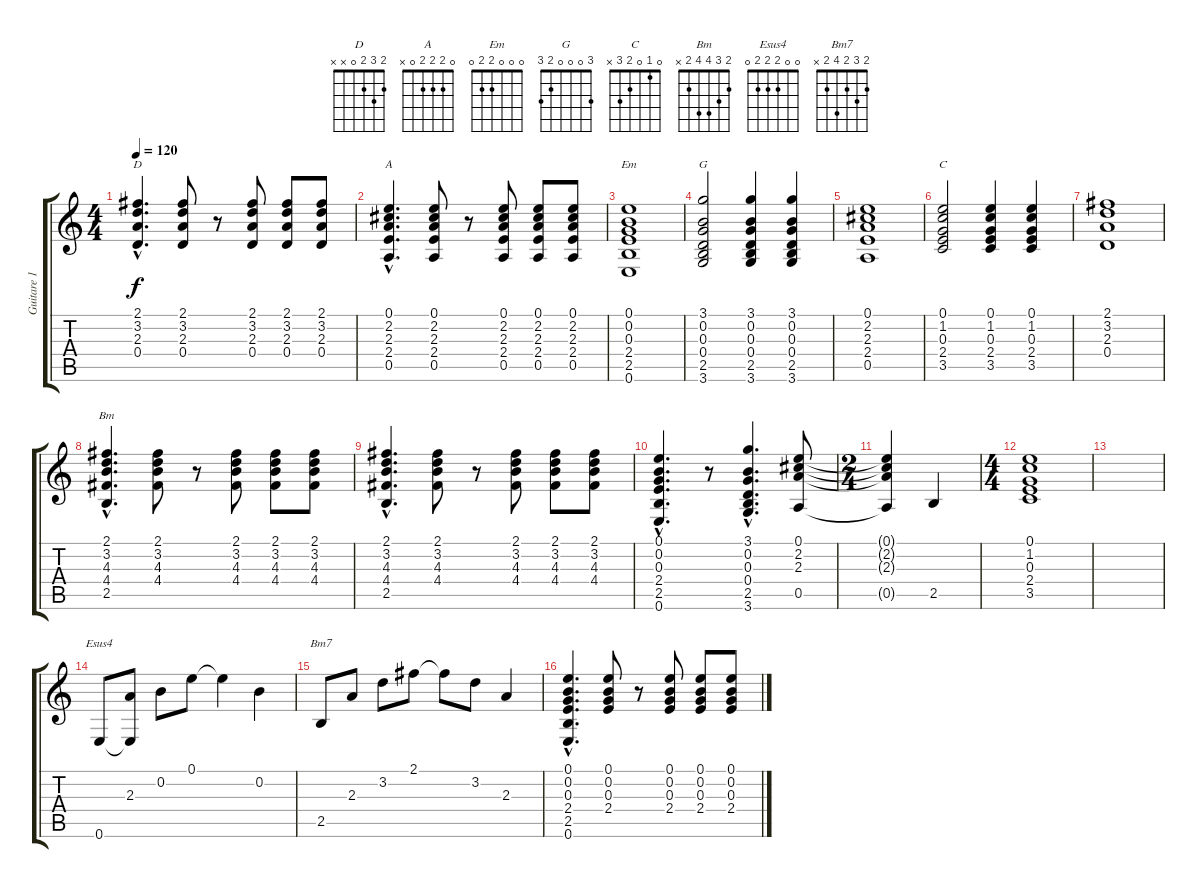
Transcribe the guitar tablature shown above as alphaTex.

\track ("Guitare 1" "Guitare 1") {instrument acousticguitarnylon}
\staff {score tabs}
\tuning (E4 B3 G3 D3 A2 E2) {hide}
\chord ("D" 2 3 2 0 x x)
\chord ("A" 0 2 2 2 0 x)
\chord ("Em" 0 0 0 2 2 0)
\chord ("G" 3 0 0 0 2 3)
\chord ("C" 0 1 0 2 3 x)
\chord ("Bm" 2 3 4 4 2 x)
\chord ("Esus4" 0 0 2 2 2 0)
\chord ("Bm7" 2 3 2 4 2 x)
\ts (4 4)
\tempo 120
\clef g2
\ks c
(2.1{hac} 3.2{hac} 2.3{hac} 0.4{hac}).4{d ch "D" dy f} (2.1 3.2 2.3 0.4).8 r.8 (2.1 3.2 2.3 0.4).8 (2.1 3.2 2.3 0.4).8 (2.1 3.2 2.3 0.4).8 |
(0.1{hac} 2.2{hac} 2.3{hac} 2.4{hac} 0.5{hac}).4{d ch "A"} (0.1 2.2 2.3 2.4 0.5).8 r.8 (0.1 2.2 2.3 2.4 0.5).8 (0.1 2.2 2.3 2.4 0.5).8 (0.1 2.2 2.3 2.4 0.5).8 |
(0.1 0.2 0.3 2.4 2.5 0.6).1{ch "Em"} |
(3.1 0.2 0.3 0.4 2.5 3.6).2{ch "G"} (3.1 0.2 0.3 0.4 2.5 3.6).4 (3.1 0.2 0.3 0.4 2.5 3.6).4 |
(0.1 2.2 2.3 2.4 0.5).1 |
(0.1 1.2 0.3 2.4 3.5).2{ch "C"} (0.1 1.2 0.3 2.4 3.5).4 (0.1 1.2 0.3 2.4 3.5).4 |
(2.1 3.2 2.3 0.4).1 |
(2.1{hac} 3.2{hac} 4.3{hac} 4.4{hac} 2.5{hac}).4{d ch "Bm"} (2.1 3.2 4.3 4.4).8 r.8 (2.1 3.2 4.3 4.4).8 (2.1 3.2 4.3 4.4).8 (2.1 3.2 4.3 4.4).8 |
(2.1{hac} 3.2{hac} 4.3{hac} 4.4{hac} 2.5{hac}).4{d} (2.1 3.2 4.3 4.4).8 r.8 (2.1 3.2 4.3 4.4).8 (2.1 3.2 4.3 4.4).8 (2.1 3.2 4.3 4.4).8 |
(0.1{hac} 0.2{hac} 0.3{hac} 2.4{hac} 2.5{hac} 0.6{hac}).4{d} r.8 (3.1{hac} 0.2{hac} 0.3{hac} 0.4{hac} 2.5{hac} 3.6{hac}).4{d} (0.1 2.2 2.3 0.5).8 |
\ts (2 4)
(0.1{t} 2.2{t} 2.3{t} 0.5{t}).4 2.5.4 |
\ts (4 4)
(0.1 1.2 0.3 2.4 3.5).1 |
|
0.6.8{ch "Esus4"} (2.3 0.6{t}).8 0.2.8 0.1.8 0.1{t}.4 0.2.4 |
2.5.8{ch "Bm7"} 2.3.8 3.2.8 2.1.8 2.1{t}.8 3.2.8 2.3.4 |
(0.1{hac} 0.2{hac} 0.3{hac} 2.4{hac} 2.5{hac} 0.6{hac}).4{d} (0.1 0.2 0.3 2.4).8 r.8 (0.1 0.2 0.3 2.4).8 (0.1 0.2 0.3 2.4).8 (0.1 0.2 0.3 2.4).8
